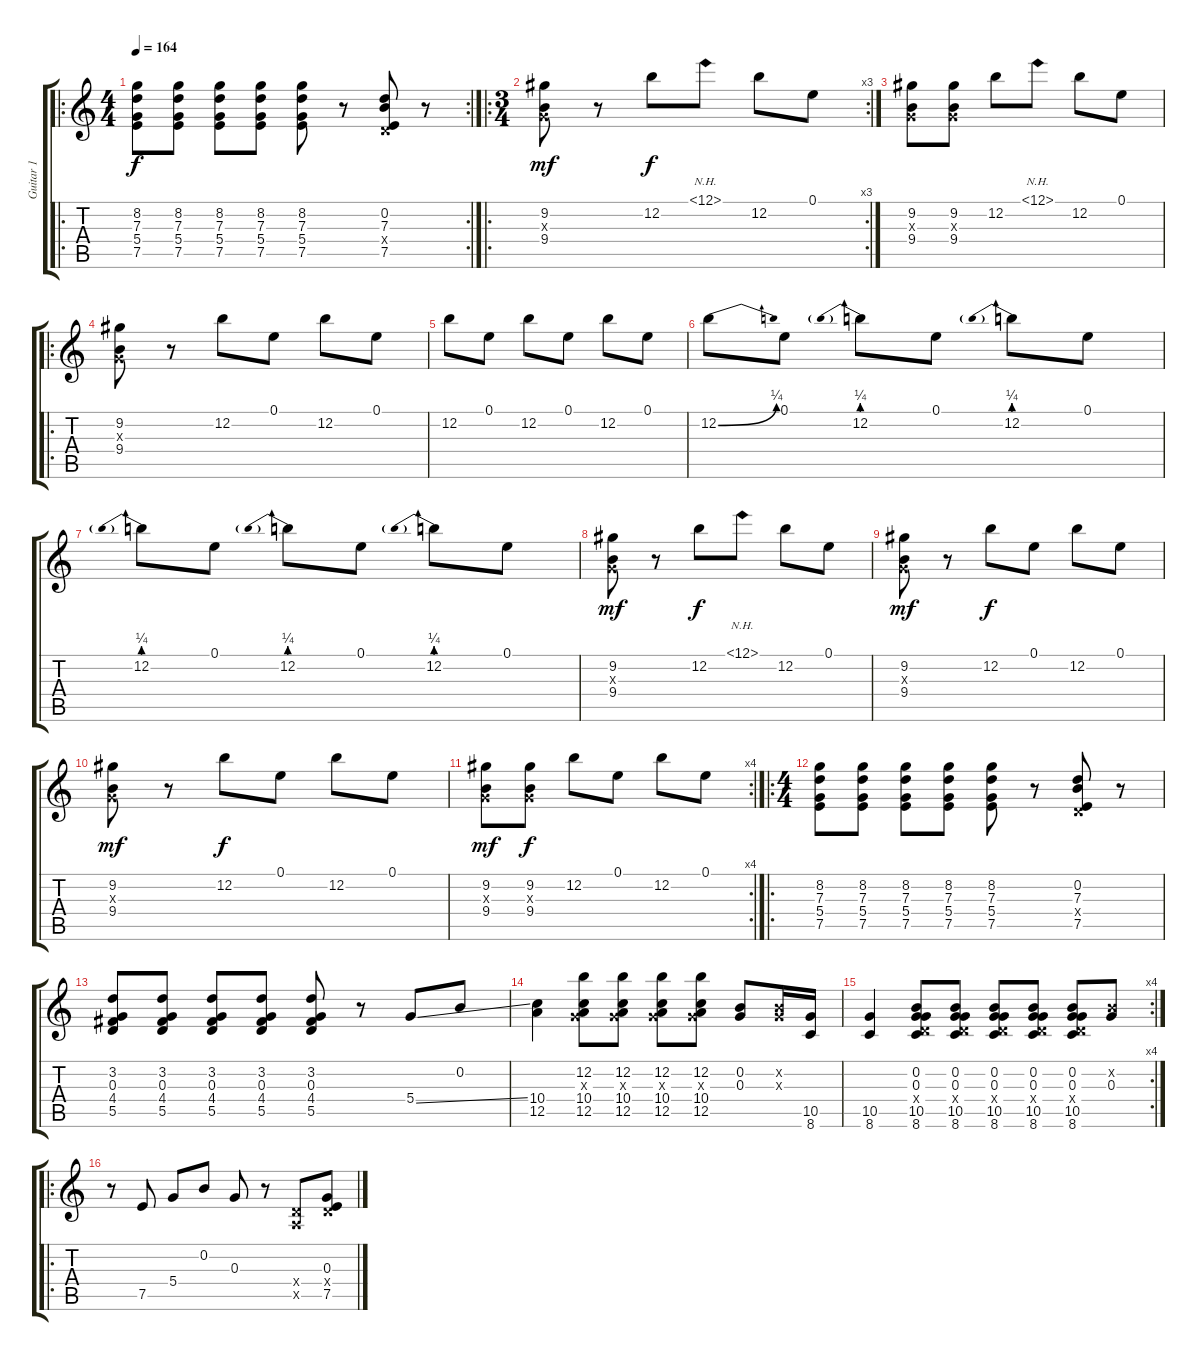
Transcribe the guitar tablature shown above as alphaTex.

\track ("Guitar 1" "Guitar 1") {instrument overdrivenguitar}
\staff {score tabs}
\tuning (E4 B3 G3 D3 A2 E2) {hide}
\ro
\rc 2
\ts (4 4)
\tempo 164
\clef g2
\ks c
(8.2 7.3 5.4 7.5).8{dy f instrument overdrivenguitar} (8.2 7.3 5.4 7.5).8 (8.2 7.3 5.4 7.5).8 (8.2 7.3 5.4 7.5).8 (8.2 7.3 5.4 7.5).8 r.8 (0.2 7.3 0.4{x} 7.5).8 r.8 |
\ro
\rc 3
\ts (3 4)
(9.2 0.3{x} 9.4).8{dy mf} r.8 12.2.8{dy f} 12.1{nh}.8 12.2.8 0.1.8 |
(9.2 0.3{x} 9.4).8 (9.2 0.3{x} 9.4).8 12.2.8 12.1{nh}.8 12.2.8 0.1.8 |
\ro
(9.2 0.3{x} 9.4).8 r.8 12.2.8 0.1.8 12.2.8 0.1.8 |
12.2.8 0.1.8 12.2.8 0.1.8 12.2.8 0.1.8 |
12.2{be (bend 0 0 60 1)}.8 0.1.8 12.2{be (prebend 0 1 60 1)}.8 0.1.8 12.2{be (prebend 0 1 60 1)}.8 0.1.8 |
12.2{be (prebend 0 1 60 1)}.8 0.1.8 12.2{be (prebend 0 1 60 1)}.8 0.1.8 12.2{be (prebend 0 1 60 1)}.8 0.1.8 |
(9.2 0.3{x} 9.4).8{dy mf} r.8 12.2.8{dy f} 12.1{nh}.8 12.2.8 0.1.8 |
(9.2 0.3{x} 9.4).8{dy mf} r.8 12.2.8{dy f} 0.1.8 12.2.8 0.1.8 |
(9.2 0.3{x} 9.4).8{dy mf} r.8 12.2.8{dy f} 0.1.8 12.2.8 0.1.8 |
\rc 4
(9.2 0.3{x} 9.4).8{dy mf} (9.2 0.3{x} 9.4).8{dy f} 12.2.8 0.1.8 12.2.8 0.1.8 |
\ro
\ts (4 4)
(8.2 7.3 5.4 7.5).8 (8.2 7.3 5.4 7.5).8 (8.2 7.3 5.4 7.5).8 (8.2 7.3 5.4 7.5).8 (8.2 7.3 5.4 7.5).8 r.8 (0.2 7.3 0.4{x} 7.5).8 r.8 |
(3.2 0.3 4.4 5.5).8 (3.2 0.3 4.4 5.5).8 (3.2 0.3 4.4 5.5).8 (3.2 0.3 4.4 5.5).8 (3.2 0.3 4.4 5.5).8 r.8 5.4{ss}.8 0.2.8 |
(10.4 12.5).4 (12.2 0.3{x} 10.4 12.5).8 (12.2 0.3{x} 10.4 12.5).8 (12.2 0.3{x} 10.4 12.5).8 (12.2 0.3{x} 10.4 12.5).8 (0.2 0.3).8 (0.2{x} 0.3{x}).16 (10.5 8.6).16 |
\rc 4
(10.5 8.6).4 (0.2 0.3 0.4{x} 10.5 8.6).8 (0.2 0.3 0.4{x} 10.5 8.6).8 (0.2 0.3 0.4{x} 10.5 8.6).8 (0.2 0.3 0.4{x} 10.5 8.6).8 (0.2 0.3 0.4{x} 10.5 8.6).8 (0.2{x} 0.3).8 |
\ro
r.8 7.5.8 5.4.8 0.2.8 0.3.8 r.8 (0.4{x} 0.5{x}).8 (0.3 0.4{x} 7.5).8
